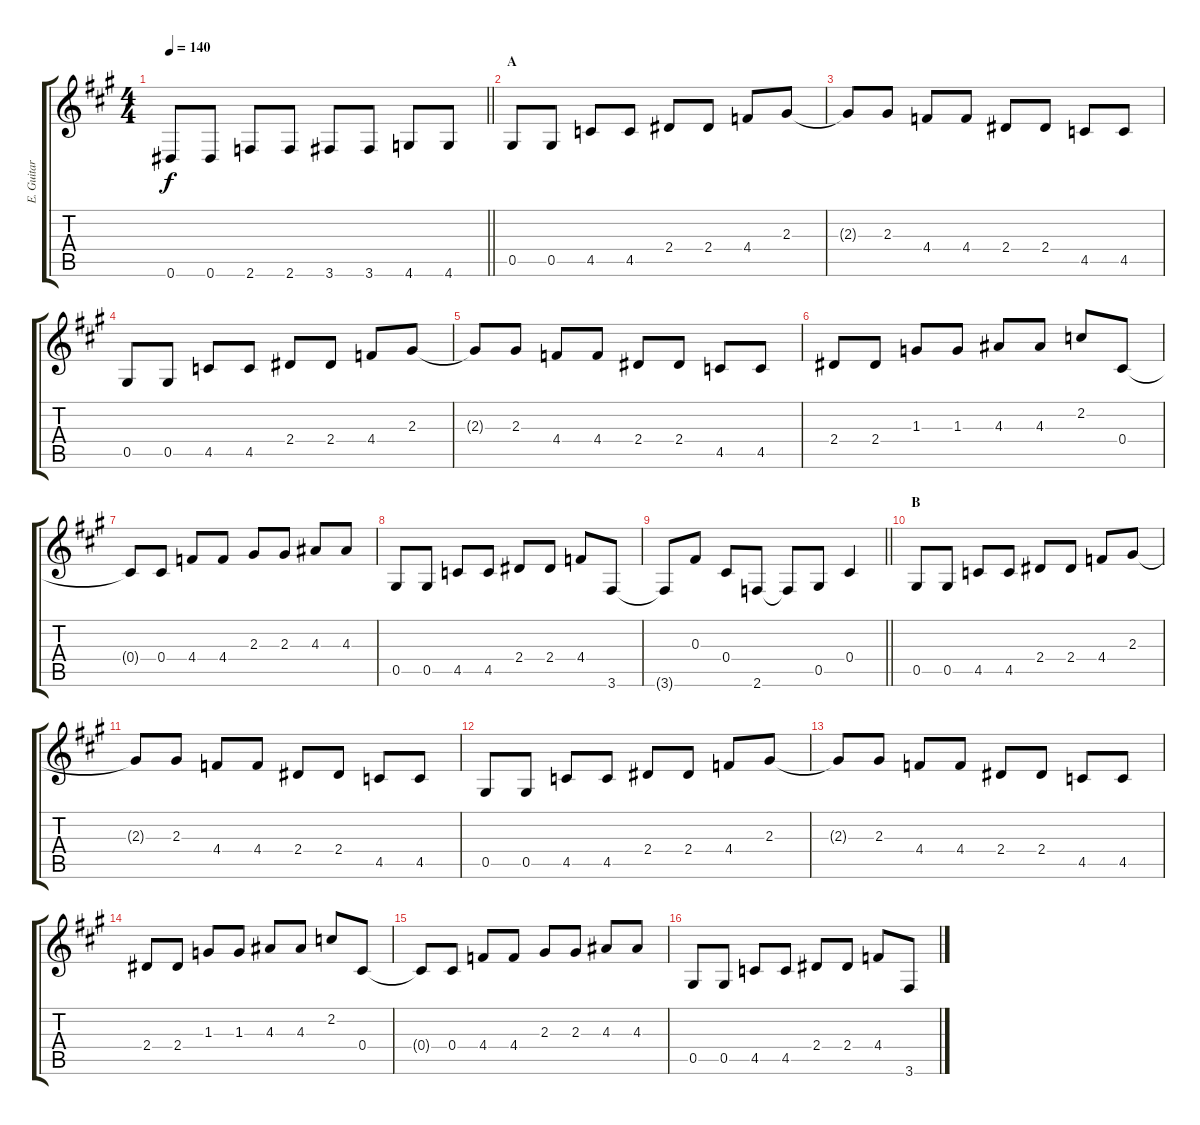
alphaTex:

\track ("E. Guitar II" "E. Guitar ") {instrument overdrivenguitar}
\staff {score tabs}
\tuning (Eb4 Bb3 Gb3 Db3 Ab2 Eb2) {hide}
\ts (4 4)
\tempo 140
\clef g2
\barLineRight lightlight
\ks a
0.6{t}.8{dy f} 0.6.8 2.6.8 2.6.8 3.6.8 3.6.8 4.6.8 4.6.8 |
\section ("" "A")
0.5.8 0.5.8 4.5.8 4.5.8 2.4.8 2.4.8 4.4.8 2.3.8 |
2.3{t}.8 2.3.8 4.4.8 4.4.8 2.4.8 2.4.8 4.5.8 4.5.8 |
0.5.8 0.5.8 4.5.8 4.5.8 2.4.8 2.4.8 4.4.8 2.3.8 |
2.3{t}.8 2.3.8 4.4.8 4.4.8 2.4.8 2.4.8 4.5.8 4.5.8 |
2.4.8 2.4.8 1.3.8 1.3.8 4.3.8 4.3.8 2.2.8 0.4.8 |
0.4{t}.8 0.4.8 4.4.8 4.4.8 2.3.8 2.3.8 4.3.8 4.3.8 |
0.5.8 0.5.8 4.5.8 4.5.8 2.4.8 2.4.8 4.4.8 3.6.8 |
\barLineRight lightlight
3.6{t}.8 0.3.8 0.4.8 2.6.8 2.6{t}.8 0.5.8 0.4.4 |
\section ("" "B")
0.5.8 0.5.8 4.5.8 4.5.8 2.4.8 2.4.8 4.4.8 2.3.8 |
2.3{t}.8 2.3.8 4.4.8 4.4.8 2.4.8 2.4.8 4.5.8 4.5.8 |
0.5.8 0.5.8 4.5.8 4.5.8 2.4.8 2.4.8 4.4.8 2.3.8 |
2.3{t}.8 2.3.8 4.4.8 4.4.8 2.4.8 2.4.8 4.5.8 4.5.8 |
2.4.8 2.4.8 1.3.8 1.3.8 4.3.8 4.3.8 2.2.8 0.4.8 |
0.4{t}.8 0.4.8 4.4.8 4.4.8 2.3.8 2.3.8 4.3.8 4.3.8 |
0.5.8 0.5.8 4.5.8 4.5.8 2.4.8 2.4.8 4.4.8 3.6.8
